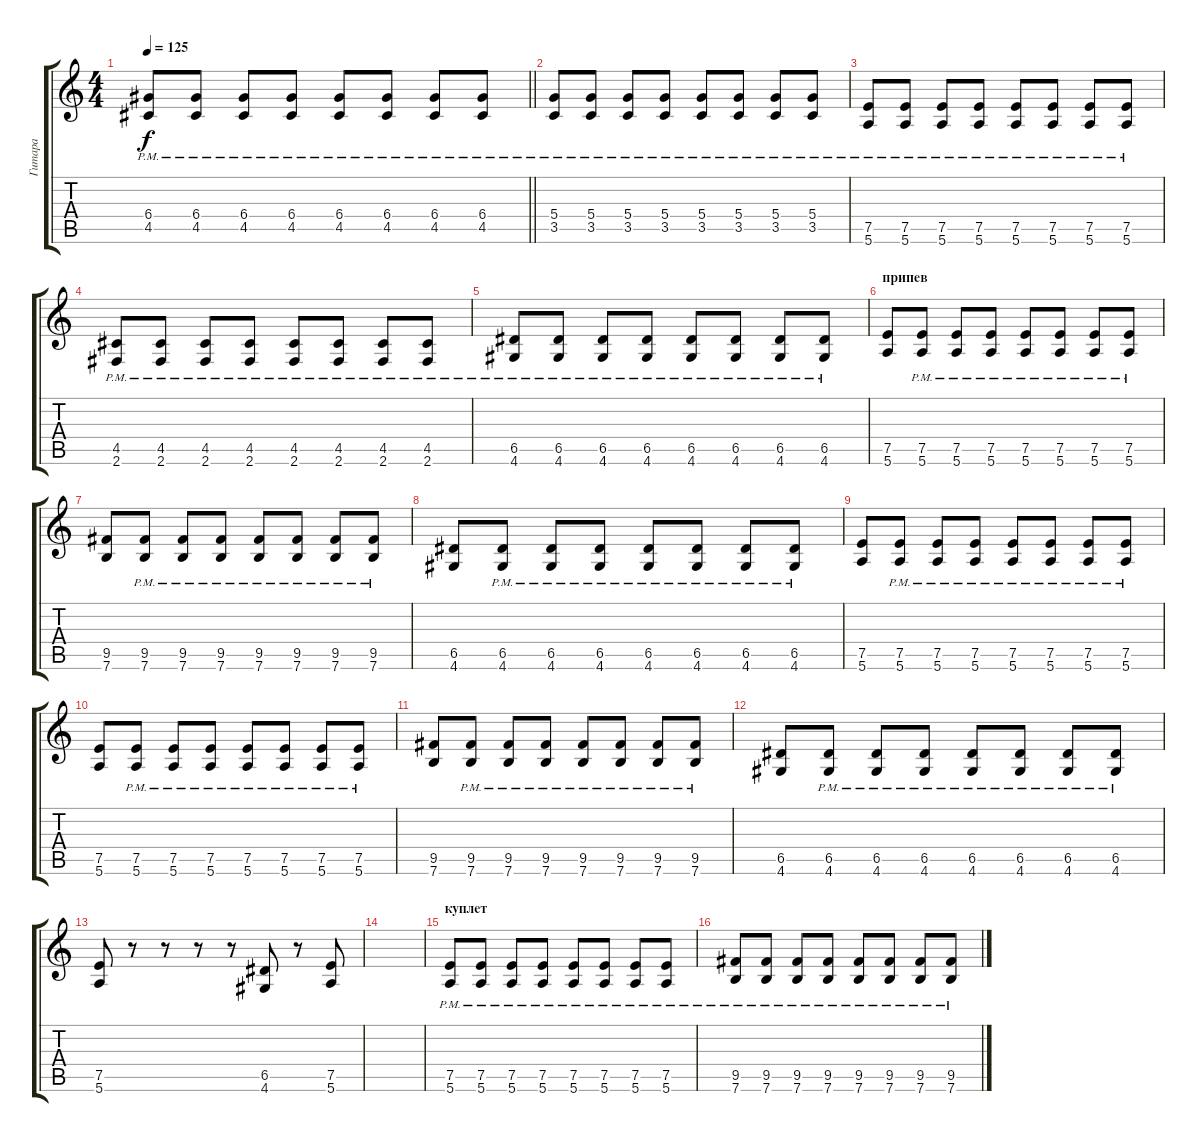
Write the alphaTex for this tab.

\track ("Гитара" "Гитара") {instrument electricguitarclean}
\staff {score tabs}
\tuning (E4 B3 G3 D3 A2 E2) {hide}
\ts (4 4)
\tempo 125
\clef g2
\barLineRight lightlight
\ks c
(6.4{pm} 4.5{pm}).8{dy f} (6.4{pm} 4.5{pm}).8 (6.4{pm} 4.5{pm}).8 (6.4{pm} 4.5{pm}).8 (6.4{pm} 4.5{pm}).8 (6.4{pm} 4.5{pm}).8 (6.4{pm} 4.5{pm}).8 (6.4{pm} 4.5{pm}).8 |
(5.4{pm} 3.5{pm}).8 (5.4{pm} 3.5{pm}).8 (5.4{pm} 3.5{pm}).8 (5.4{pm} 3.5{pm}).8 (5.4{pm} 3.5{pm}).8 (5.4{pm} 3.5{pm}).8 (5.4{pm} 3.5{pm}).8 (5.4{pm} 3.5{pm}).8 |
(7.5{pm} 5.6{pm}).8 (7.5{pm} 5.6{pm}).8 (7.5{pm} 5.6{pm}).8 (7.5{pm} 5.6{pm}).8 (7.5{pm} 5.6{pm}).8 (7.5{pm} 5.6{pm}).8 (7.5{pm} 5.6{pm}).8 (7.5{pm} 5.6{pm}).8 |
(4.5{pm} 2.6{pm}).8 (4.5{pm} 2.6{pm}).8 (4.5{pm} 2.6{pm}).8 (4.5{pm} 2.6{pm}).8 (4.5{pm} 2.6{pm}).8 (4.5{pm} 2.6{pm}).8 (4.5{pm} 2.6{pm}).8 (4.5{pm} 2.6{pm}).8 |
(6.5{pm} 4.6{pm}).8 (6.5{pm} 4.6{pm}).8 (6.5{pm} 4.6{pm}).8 (6.5{pm} 4.6{pm}).8 (6.5{pm} 4.6{pm}).8 (6.5{pm} 4.6{pm}).8 (6.5{pm} 4.6{pm}).8 (6.5{pm} 4.6{pm}).8 |
\section ("" "припев")
(7.5 5.6).8 (7.5{pm} 5.6{pm}).8 (7.5{pm} 5.6{pm}).8 (7.5{pm} 5.6{pm}).8 (7.5{pm} 5.6{pm}).8 (7.5{pm} 5.6{pm}).8 (7.5{pm} 5.6{pm}).8 (7.5{pm} 5.6{pm}).8 |
(9.5 7.6).8 (9.5{pm} 7.6{pm}).8 (9.5{pm} 7.6{pm}).8 (9.5{pm} 7.6{pm}).8 (9.5{pm} 7.6{pm}).8 (9.5{pm} 7.6{pm}).8 (9.5{pm} 7.6{pm}).8 (9.5{pm} 7.6{pm}).8 |
(6.5 4.6).8 (6.5{pm} 4.6{pm}).8 (6.5{pm} 4.6{pm}).8 (6.5{pm} 4.6{pm}).8 (6.5{pm} 4.6{pm}).8 (6.5{pm} 4.6{pm}).8 (6.5{pm} 4.6{pm}).8 (6.5{pm} 4.6{pm}).8 |
(7.5 5.6).8 (7.5{pm} 5.6{pm}).8 (7.5{pm} 5.6{pm}).8 (7.5{pm} 5.6{pm}).8 (7.5{pm} 5.6{pm}).8 (7.5{pm} 5.6{pm}).8 (7.5{pm} 5.6{pm}).8 (7.5{pm} 5.6{pm}).8 |
(7.5 5.6).8 (7.5{pm} 5.6{pm}).8 (7.5{pm} 5.6{pm}).8 (7.5{pm} 5.6{pm}).8 (7.5{pm} 5.6{pm}).8 (7.5{pm} 5.6{pm}).8 (7.5{pm} 5.6{pm}).8 (7.5{pm} 5.6{pm}).8 |
(9.5 7.6).8 (9.5{pm} 7.6{pm}).8 (9.5{pm} 7.6{pm}).8 (9.5{pm} 7.6{pm}).8 (9.5{pm} 7.6{pm}).8 (9.5{pm} 7.6{pm}).8 (9.5{pm} 7.6{pm}).8 (9.5{pm} 7.6{pm}).8 |
(6.5 4.6).8 (6.5{pm} 4.6{pm}).8 (6.5{pm} 4.6{pm}).8 (6.5{pm} 4.6{pm}).8 (6.5{pm} 4.6{pm}).8 (6.5{pm} 4.6{pm}).8 (6.5{pm} 4.6{pm}).8 (6.5{pm} 4.6{pm}).8 |
(7.5 5.6).8 r.8 r.8 r.8 r.8 (6.5 4.6).8 r.8 (7.5 5.6).8 |
|
\section ("" "куплет")
(7.5{pm} 5.6{pm}).8 (7.5{pm} 5.6{pm}).8 (7.5{pm} 5.6{pm}).8 (7.5{pm} 5.6{pm}).8 (7.5{pm} 5.6{pm}).8 (7.5{pm} 5.6{pm}).8 (7.5{pm} 5.6{pm}).8 (7.5{pm} 5.6{pm}).8 |
(9.5{pm} 7.6{pm}).8 (9.5{pm} 7.6{pm}).8 (9.5{pm} 7.6{pm}).8 (9.5{pm} 7.6{pm}).8 (9.5{pm} 7.6{pm}).8 (9.5{pm} 7.6{pm}).8 (9.5{pm} 7.6{pm}).8 (9.5{pm} 7.6{pm}).8
